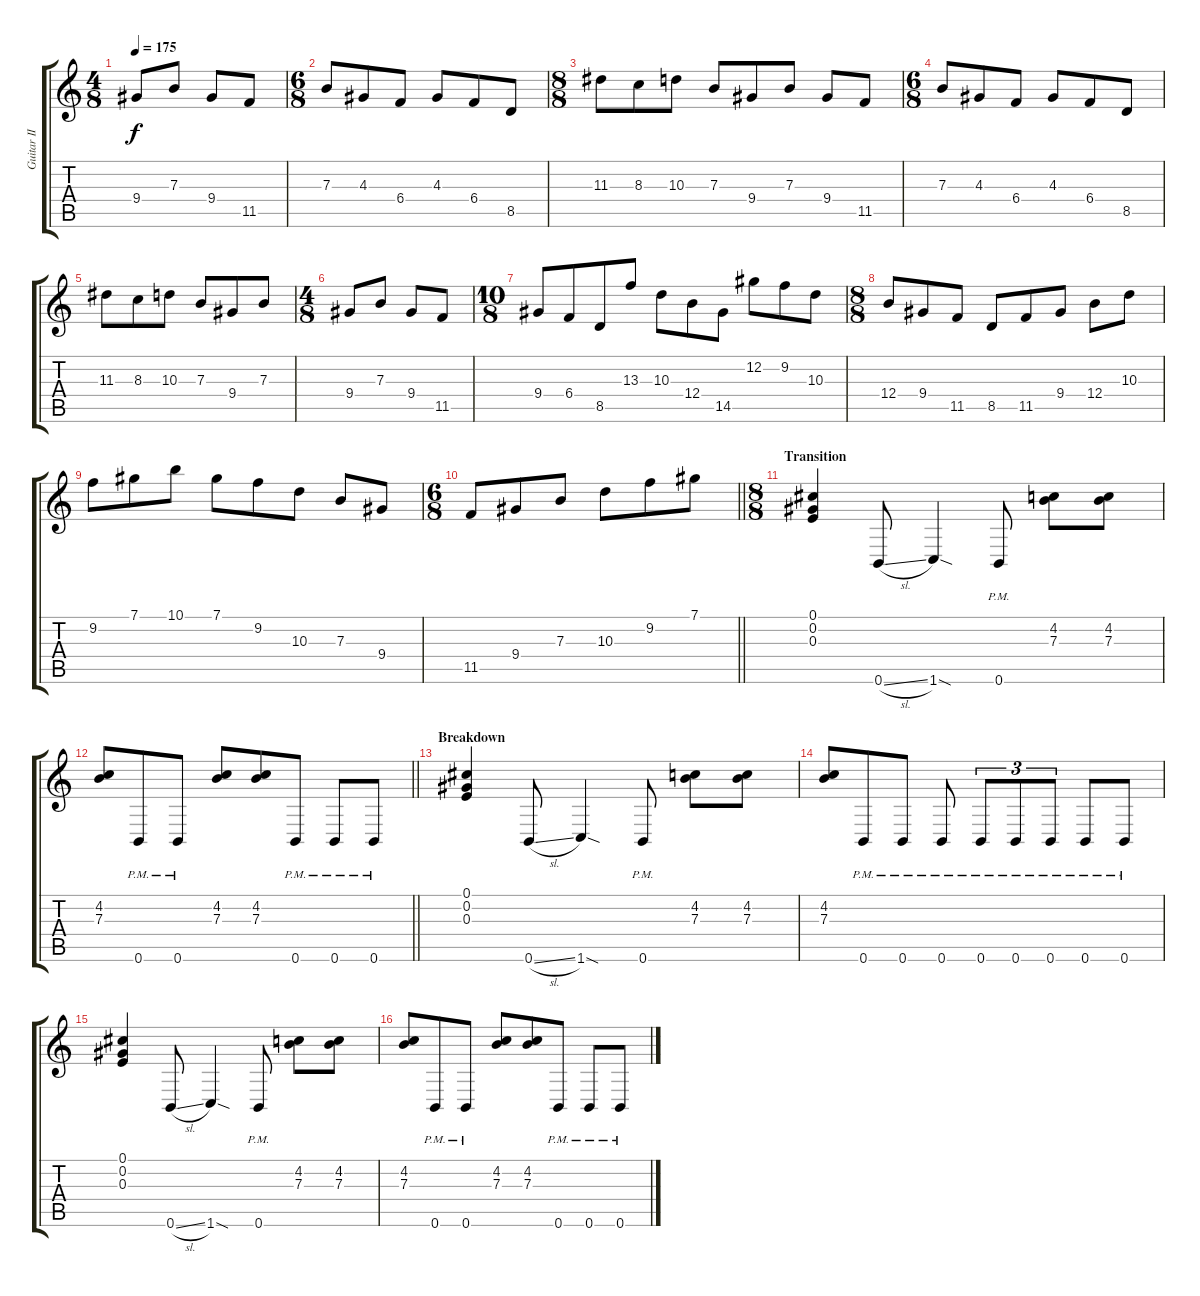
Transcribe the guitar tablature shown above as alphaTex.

\track ("Guitar II" "Guitar II") {instrument distortionguitar}
\staff {score tabs}
\tuning (Db4 Ab3 E3 B2 Gb2 B1) {hide}
\ts (4 8)
\tempo 175
\clef g2
\ks c
9.4.8{dy f} 7.3.8 9.4.8 11.5.8 |
\ts (6 8)
7.3.8 4.3.8 6.4.8 4.3.8 6.4.8 8.5.8 |
\ts (8 8)
11.3.8 8.3.8 10.3.8 7.3.8 9.4.8 7.3.8 9.4.8 11.5.8 |
\ts (6 8)
7.3.8 4.3.8 6.4.8 4.3.8 6.4.8 8.5.8 |
11.3.8 8.3.8 10.3.8 7.3.8 9.4.8 7.3.8 |
\ts (4 8)
9.4.8 7.3.8 9.4.8 11.5.8 |
\ts (10 8)
9.4.8 6.4.8 8.5.8 13.3.8 10.3.8 12.4.8 14.5.8 12.2.8 9.2.8 10.3.8 |
\ts (8 8)
12.4.8 9.4.8 11.5.8 8.5.8 11.5.8 9.4.8 12.4.8 10.3.8 |
9.2.8 7.1.8 10.1.8 7.1.8 9.2.8 10.3.8 7.3.8 9.4.8 |
\ts (6 8)
\barLineRight lightlight
11.5.8 9.4.8 7.3.8 10.3.8 9.2.8 7.1.8 |
\ts (8 8)
\section ("" "Transition")
(0.1 0.2 0.3).4 0.6{sl}.8 1.6{sod}.4 0.6{pm}.8 (4.2 7.3).8 (4.2 7.3).8 |
\barLineRight lightlight
(4.2 7.3).8 0.6{pm}.8 0.6{pm}.8 (4.2 7.3).8 (4.2 7.3).8 0.6{pm}.8 0.6{pm}.8 0.6{pm}.8 |
\section ("" "Breakdown")
(0.1 0.2 0.3).4 0.6{sl}.8 1.6{sod}.4 0.6{pm}.8 (4.2 7.3).8 (4.2 7.3).8 |
(4.2 7.3).8 0.6{pm}.8 0.6{pm}.8 0.6{pm}.8 0.6{pm}.8{tu (3 2)} 0.6{pm}.8{tu (3 2)} 0.6{pm}.8{tu (3 2)} 0.6{pm}.8 0.6{pm}.8 |
(0.1 0.2 0.3).4 0.6{sl}.8 1.6{sod}.4 0.6{pm}.8 (4.2 7.3).8 (4.2 7.3).8 |
(4.2 7.3).8 0.6{pm}.8 0.6{pm}.8 (4.2 7.3).8 (4.2 7.3).8 0.6{pm}.8 0.6{pm}.8 0.6{pm}.8
